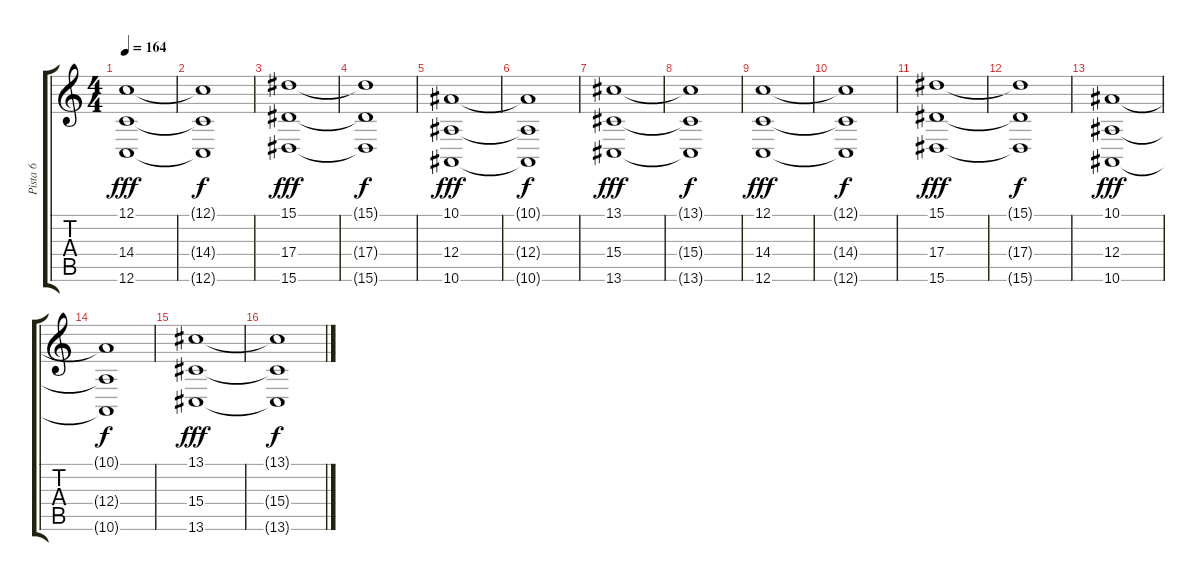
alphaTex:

\track ("Pista 6" "Pista 6") {instrument tremolostrings}
\staff {score tabs}
\tuning (C4 G3 Eb3 Bb2 F2 C2) {hide}
\ts (4 4)
\tempo 164
\clef g2
\ks c
(12.1 14.4 12.6).1{dy fff} |
(12.1{t} 14.4{t} 12.6{t}).1{dy f} |
(15.1 17.4 15.6).1{dy fff} |
(15.1{t} 17.4{t} 15.6{t}).1{dy f} |
(10.1 12.4 10.6).1{dy fff} |
(10.1{t} 12.4{t} 10.6{t}).1{dy f} |
(13.1 15.4 13.6).1{dy fff} |
(13.1{t} 15.4{t} 13.6{t}).1{dy f} |
(12.1 14.4 12.6).1{dy fff} |
(12.1{t} 14.4{t} 12.6{t}).1{dy f} |
(15.1 17.4 15.6).1{dy fff} |
(15.1{t} 17.4{t} 15.6{t}).1{dy f} |
(10.1 12.4 10.6).1{dy fff} |
(10.1{t} 12.4{t} 10.6{t}).1{dy f} |
(13.1 15.4 13.6).1{dy fff} |
(13.1{t} 15.4{t} 13.6{t}).1{dy f}
